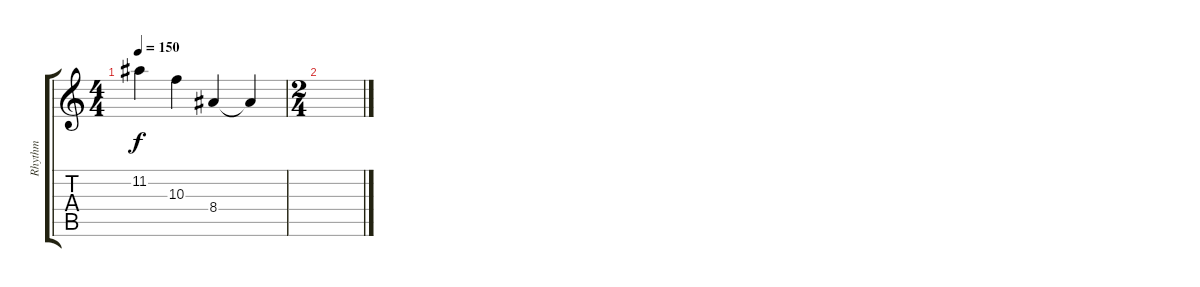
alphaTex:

\track ("Rhythm" "Rhythm") {instrument overdrivenguitar}
\staff {score tabs}
\tuning (E4 B3 G3 D3 A2 E2) {hide}
\ts (4 4)
\tempo 150
\clef g2
\ks c
11.2.4{dy f} 10.3.4 8.4.4 8.4{t}.4 |
\ts (2 4)
